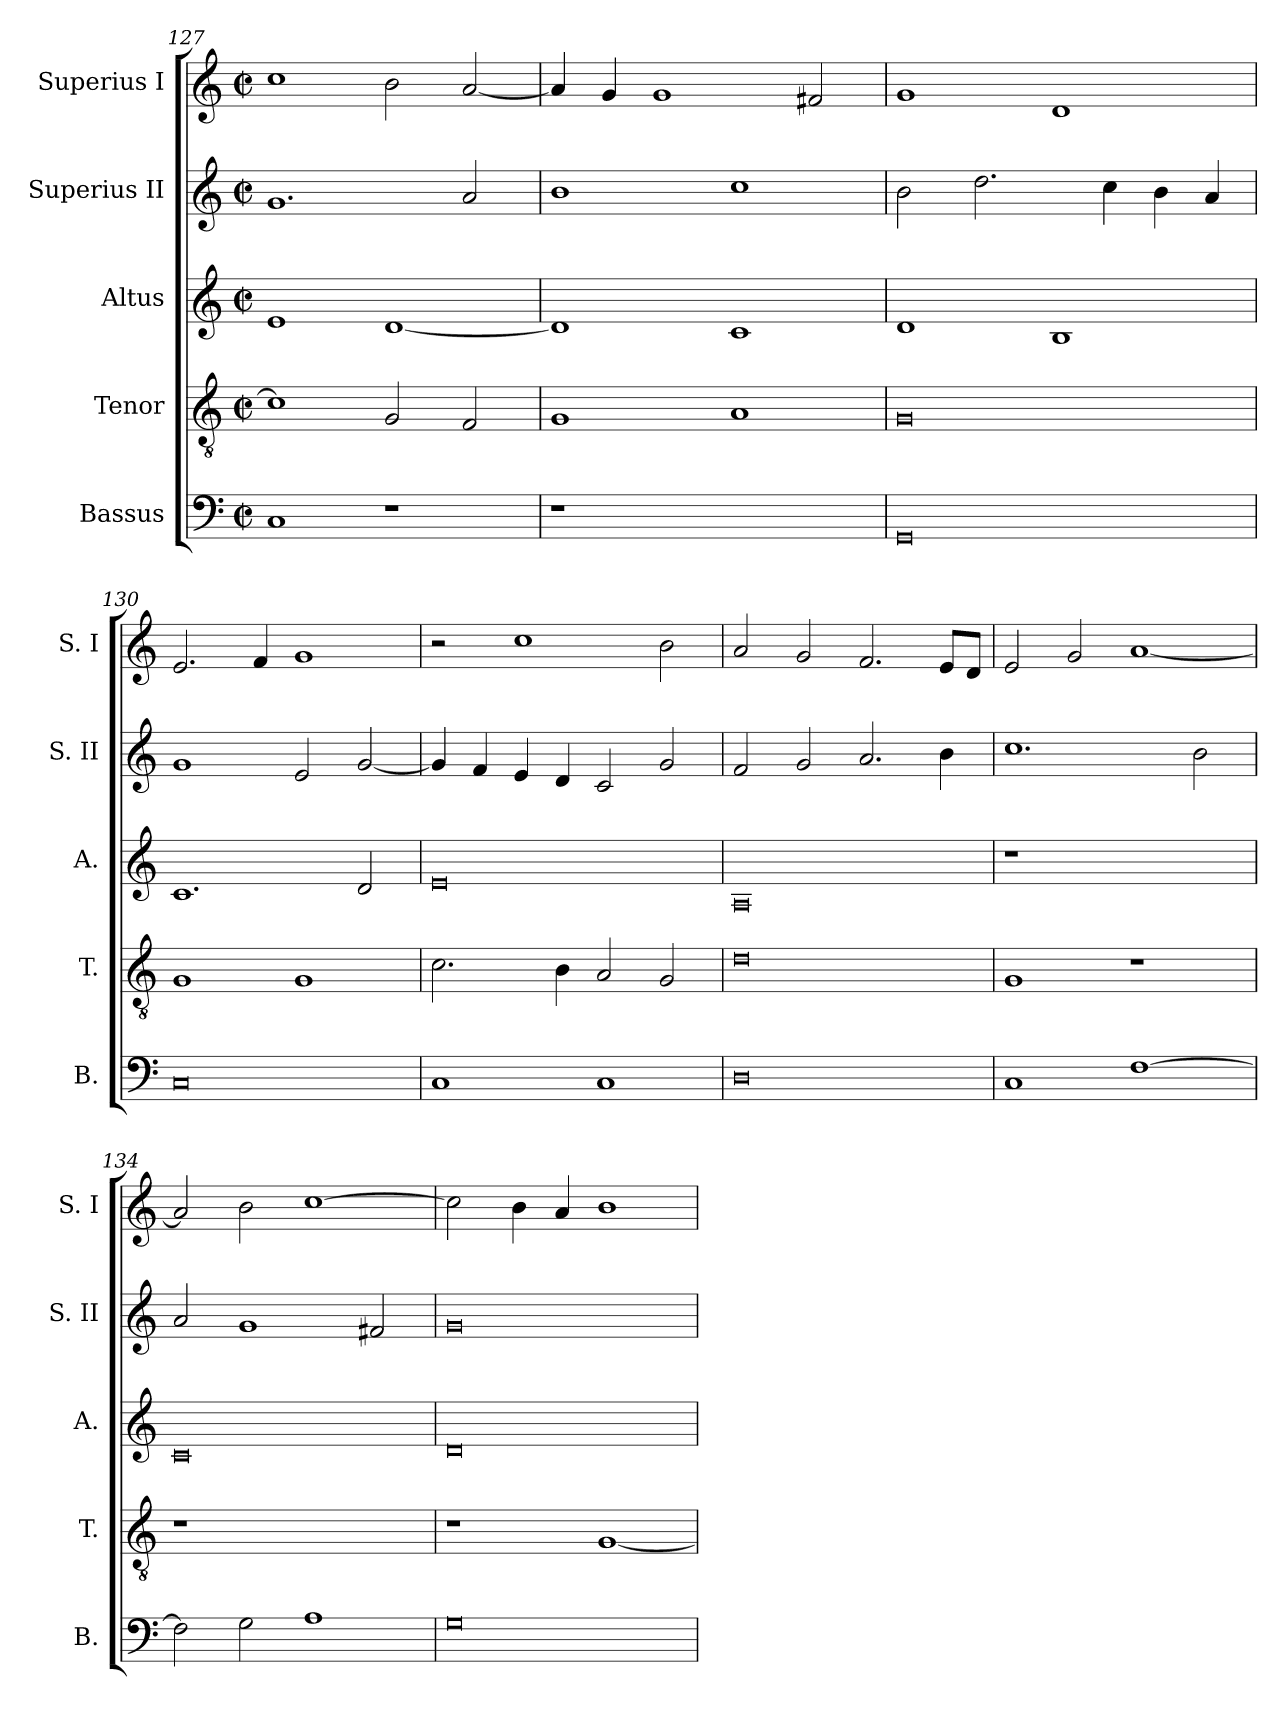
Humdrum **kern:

**kern	**kern	**kern	**kern	**kern
*part5	*part4	*part3	*part2	*part1
*staff5	*staff4	*staff3	*staff2	*staff1
*I"Bassus	*I"Tenor	*I"Altus	*I"Superius II	*I"Superius I
*I'B.	*I'T.	*I'A.	*I'S. II	*I'S. I
*clefF4	*clefGv2	*clefG2	*clefG2	*clefG2
*	*ITrd7c12	*	*	*
*k[]	*k[]	*k[]	*k[]	*k[]
*C:	*C:	*C:	*C:	*C:
*M2/2	*M2/2	*M2/2	*M2/2	*M2/2
*met(c|)	*met(c|)	*met(c|)	*met(c|)	*met(c|)
=127	=127	=127	=127	=127
1Ci	1Ci]	1ei	1.gi	1cci
1r	2GGi/	[<1di	.	2bi\
.	2FFi/	.	2ai/	[<2ai/
=128	=128	=128	=128	=128
!LO:N:vis=1	!	!	!	!
1r	1GGi	1di]	1bi	4ai/]
.	.	.	.	4gi/
.	.	.	.	1gi
1ryy	1AAi	1ci	1cci	.
.	.	.	.	2f#Xi/
!!LO:LB:g=z
=129	=129	=129	=129	=129
0GGi	0GGi	1di	2bi\	1gi
.	.	.	2.ddi\	.
.	.	1Bi	.	1di
.	.	.	4cci\	.
.	.	.	4bi\	.
.	.	.	4ai/	.
=130	=130	=130	=130	=130
0Ci	1GGi	1.ci	1gi	2.ei/
.	.	.	.	4fi/
.	1GGi	.	2ei/	1gi
.	.	2di/	[<2gi/	.
=131	=131	=131	=131	=131
1Ci	2.Ci\	0ei	4gi/]	2r
.	.	.	4fi/	.
.	.	.	4ei/	1cci
.	4BBi\	.	4di/	.
1Ci	2AAi/	.	2ci/	.
.	2GGi/	.	2gi/	2bi\
=132	=132	=132	=132	=132
0Di	0Di	0Ai	2fi/	2ai/
.	.	.	2gi/	2gi/
.	.	.	2.ai/	2.fi/
.	.	.	4bi\	8ei/L
.	.	.	.	8di/J
=133	=133	=133	=133	=133
!	!	!LO:N:vis=1	!	!
1Ci	1GGi	1r	1.cci	2ei/
.	.	.	.	2gi/
[>1Fi	1r	1ryy	.	[<1ai
.	.	.	2bi\	.
!!LO:PB:g=z
=134	=134	=134	=134	=134
!	!LO:N:vis=1	!	!	!
2Fi\]	1r	0ci	2ai/	2ai/]
2Gi\	.	.	1gi	2bi\
1Ai	1ryy	.	.	[>1cci
.	.	.	2f#Xi/	.
=135	=135	=135	=135	=135
0Gi	1r	0di	0gi	2cci\]
.	.	.	.	4bi\
.	.	.	.	4ai/
.	[<1GGi	.	.	1bi
=	=	=	=	=
*-	*-	*-	*-	*-
